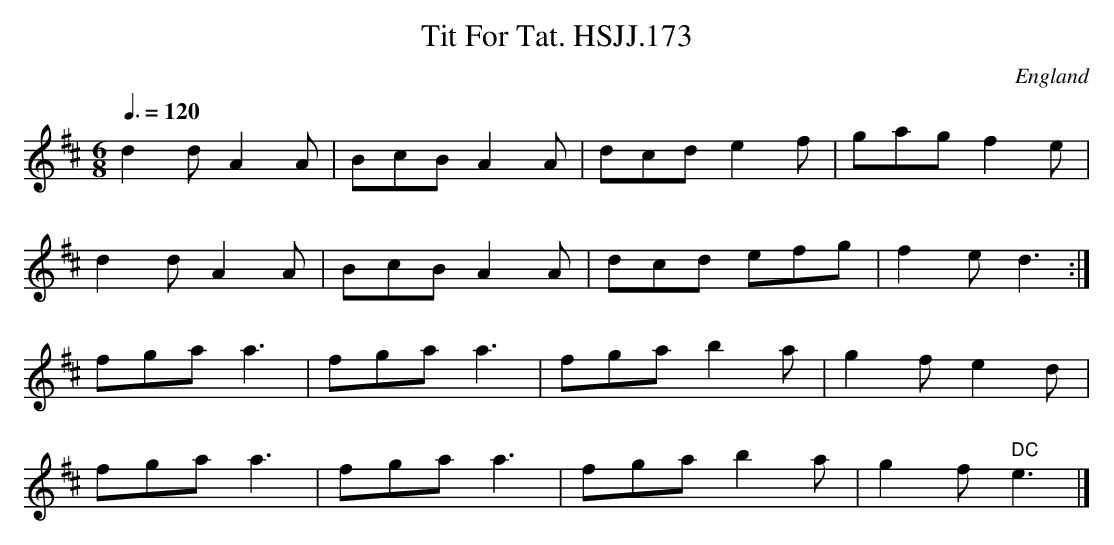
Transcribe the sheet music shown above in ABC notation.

X:1
T:Tit For Tat. HSJJ.173
M:6/8
L:1/8
Q:3/8=120
O:England
K:D major
d2dA2A|BcBA2A|dcde2f|gagf2e|!
d2dA2A|BcBA2A|dcd efg|f2ed3:|!
fgaa3|fgaa3|fgab2a|g2fe2d|!
fgaa3|fgaa3|fgab2a|g2f" DC"e3|]
